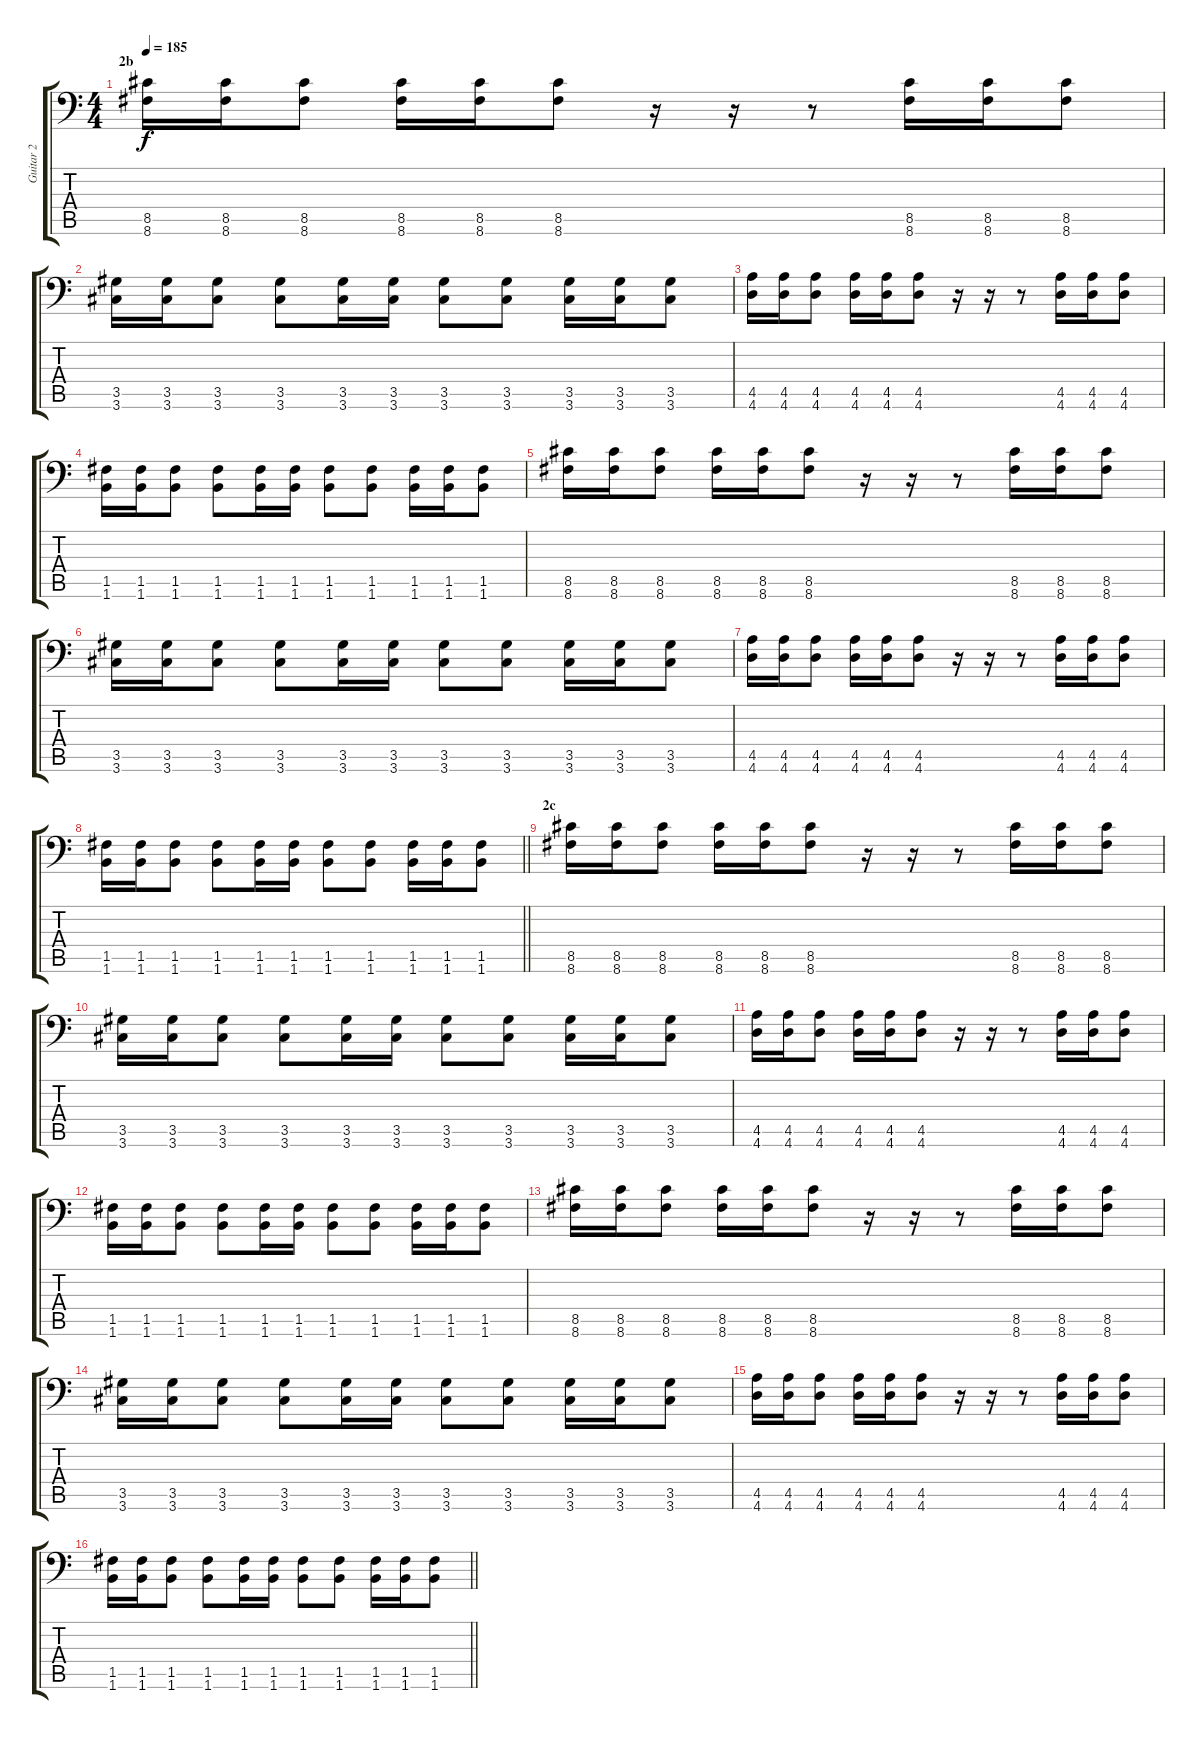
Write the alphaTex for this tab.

\track ("Guitar 2" "Guitar 2") {instrument distortionguitar}
\staff {score tabs}
\tuning (C4 G3 Eb3 Bb2 F2 Bb1) {hide}
\ts (4 4)
\section ("" "2b")
\tempo 185
\clef f4
\ks c
(8.5 8.6).16{dy f} (8.5 8.6).16 (8.5 8.6).8 (8.5 8.6).16 (8.5 8.6).16 (8.5 8.6).8 r.16 r.16 r.8 (8.5 8.6).16 (8.5 8.6).16 (8.5 8.6).8 |
(3.5 3.6).16 (3.5 3.6).16 (3.5 3.6).8 (3.5 3.6).8 (3.5 3.6).16 (3.5 3.6).16 (3.5 3.6).8 (3.5 3.6).8 (3.5 3.6).16 (3.5 3.6).16 (3.5 3.6).8 |
(4.5 4.6).16 (4.5 4.6).16 (4.5 4.6).8 (4.5 4.6).16 (4.5 4.6).16 (4.5 4.6).8 r.16 r.16 r.8 (4.5 4.6).16 (4.5 4.6).16 (4.5 4.6).8 |
(1.5 1.6).16 (1.5 1.6).16 (1.5 1.6).8 (1.5 1.6).8 (1.5 1.6).16 (1.5 1.6).16 (1.5 1.6).8 (1.5 1.6).8 (1.5 1.6).16 (1.5 1.6).16 (1.5 1.6).8 |
(8.5 8.6).16 (8.5 8.6).16 (8.5 8.6).8 (8.5 8.6).16 (8.5 8.6).16 (8.5 8.6).8 r.16 r.16 r.8 (8.5 8.6).16 (8.5 8.6).16 (8.5 8.6).8 |
(3.5 3.6).16 (3.5 3.6).16 (3.5 3.6).8 (3.5 3.6).8 (3.5 3.6).16 (3.5 3.6).16 (3.5 3.6).8 (3.5 3.6).8 (3.5 3.6).16 (3.5 3.6).16 (3.5 3.6).8 |
(4.5 4.6).16 (4.5 4.6).16 (4.5 4.6).8 (4.5 4.6).16 (4.5 4.6).16 (4.5 4.6).8 r.16 r.16 r.8 (4.5 4.6).16 (4.5 4.6).16 (4.5 4.6).8 |
\barLineRight lightlight
(1.5 1.6).16 (1.5 1.6).16 (1.5 1.6).8 (1.5 1.6).8 (1.5 1.6).16 (1.5 1.6).16 (1.5 1.6).8 (1.5 1.6).8 (1.5 1.6).16 (1.5 1.6).16 (1.5 1.6).8 |
\section ("" "2c")
(8.5 8.6).16 (8.5 8.6).16 (8.5 8.6).8 (8.5 8.6).16 (8.5 8.6).16 (8.5 8.6).8 r.16 r.16 r.8 (8.5 8.6).16 (8.5 8.6).16 (8.5 8.6).8 |
(3.5 3.6).16 (3.5 3.6).16 (3.5 3.6).8 (3.5 3.6).8 (3.5 3.6).16 (3.5 3.6).16 (3.5 3.6).8 (3.5 3.6).8 (3.5 3.6).16 (3.5 3.6).16 (3.5 3.6).8 |
(4.5 4.6).16 (4.5 4.6).16 (4.5 4.6).8 (4.5 4.6).16 (4.5 4.6).16 (4.5 4.6).8 r.16 r.16 r.8 (4.5 4.6).16 (4.5 4.6).16 (4.5 4.6).8 |
(1.5 1.6).16 (1.5 1.6).16 (1.5 1.6).8 (1.5 1.6).8 (1.5 1.6).16 (1.5 1.6).16 (1.5 1.6).8 (1.5 1.6).8 (1.5 1.6).16 (1.5 1.6).16 (1.5 1.6).8 |
(8.5 8.6).16 (8.5 8.6).16 (8.5 8.6).8 (8.5 8.6).16 (8.5 8.6).16 (8.5 8.6).8 r.16 r.16 r.8 (8.5 8.6).16 (8.5 8.6).16 (8.5 8.6).8 |
(3.5 3.6).16 (3.5 3.6).16 (3.5 3.6).8 (3.5 3.6).8 (3.5 3.6).16 (3.5 3.6).16 (3.5 3.6).8 (3.5 3.6).8 (3.5 3.6).16 (3.5 3.6).16 (3.5 3.6).8 |
(4.5 4.6).16 (4.5 4.6).16 (4.5 4.6).8 (4.5 4.6).16 (4.5 4.6).16 (4.5 4.6).8 r.16 r.16 r.8 (4.5 4.6).16 (4.5 4.6).16 (4.5 4.6).8 |
\barLineRight lightlight
(1.5 1.6).16 (1.5 1.6).16 (1.5 1.6).8 (1.5 1.6).8 (1.5 1.6).16 (1.5 1.6).16 (1.5 1.6).8 (1.5 1.6).8 (1.5 1.6).16 (1.5 1.6).16 (1.5 1.6).8
